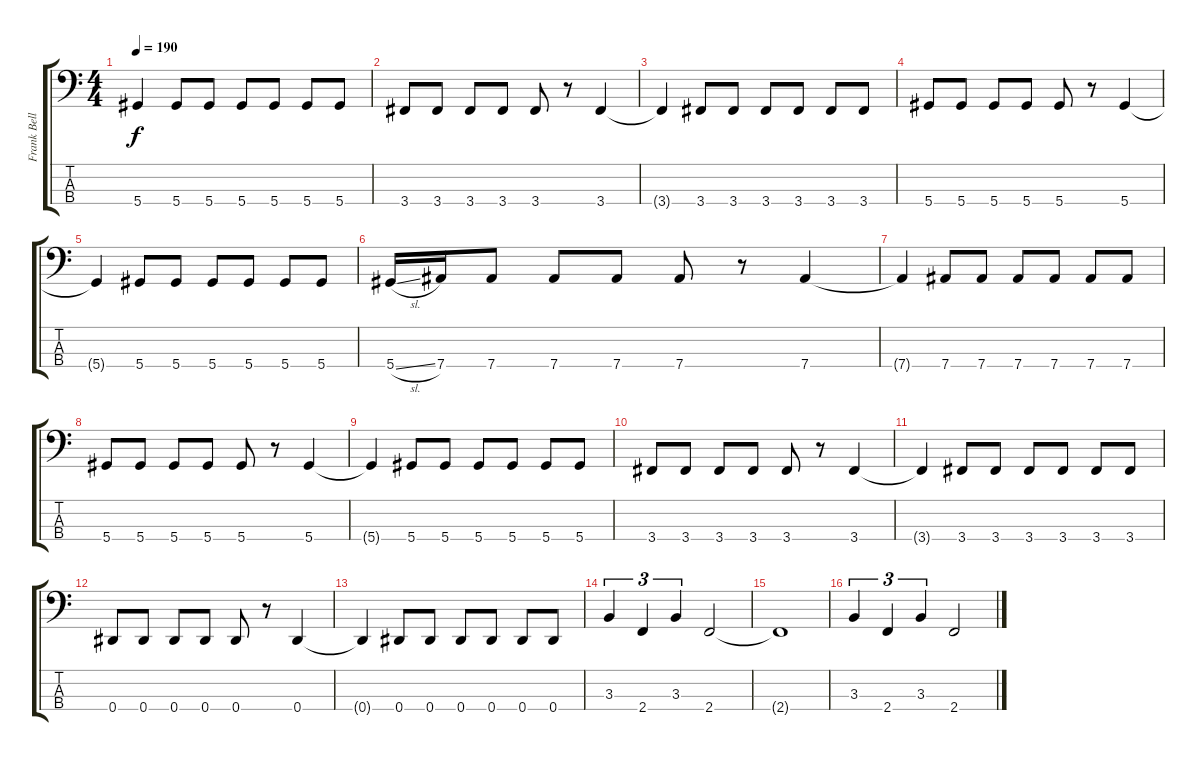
\track ("Frank Bello" "Frank Bell") {instrument electricbassfinger}
\staff {score tabs}
\tuning (Gb2 Db2 Ab1 Eb1) {hide}
\ts (4 4)
\tempo 190
\clef f4
\ks c
5.4{t}.4{dy f} 5.4.8 5.4.8 5.4.8 5.4.8 5.4.8 5.4.8 |
3.4.8 3.4.8 3.4.8 3.4.8 3.4.8 r.8 3.4.4 |
3.4{t}.4 3.4.8 3.4.8 3.4.8 3.4.8 3.4.8 3.4.8 |
5.4.8 5.4.8 5.4.8 5.4.8 5.4.8 r.8 5.4.4 |
5.4{t}.4 5.4.8 5.4.8 5.4.8 5.4.8 5.4.8 5.4.8 |
5.4{sl}.16 7.4.16 7.4.8 7.4.8 7.4.8 7.4.8 r.8 7.4.4 |
7.4{t}.4 7.4.8 7.4.8 7.4.8 7.4.8 7.4.8 7.4.8 |
5.4.8 5.4.8 5.4.8 5.4.8 5.4.8 r.8 5.4.4 |
5.4{t}.4 5.4.8 5.4.8 5.4.8 5.4.8 5.4.8 5.4.8 |
3.4.8 3.4.8 3.4.8 3.4.8 3.4.8 r.8 3.4.4 |
3.4{t}.4 3.4.8 3.4.8 3.4.8 3.4.8 3.4.8 3.4.8 |
0.4.8 0.4.8 0.4.8 0.4.8 0.4.8 r.8 0.4.4 |
0.4{t}.4 0.4.8 0.4.8 0.4.8 0.4.8 0.4.8 0.4.8 |
3.3.4{tu (3 2)} 2.4.4{tu (3 2)} 3.3.4{tu (3 2)} 2.4.2 |
2.4{t}.1 |
3.3.4{tu (3 2)} 2.4.4{tu (3 2)} 3.3.4{tu (3 2)} 2.4.2
